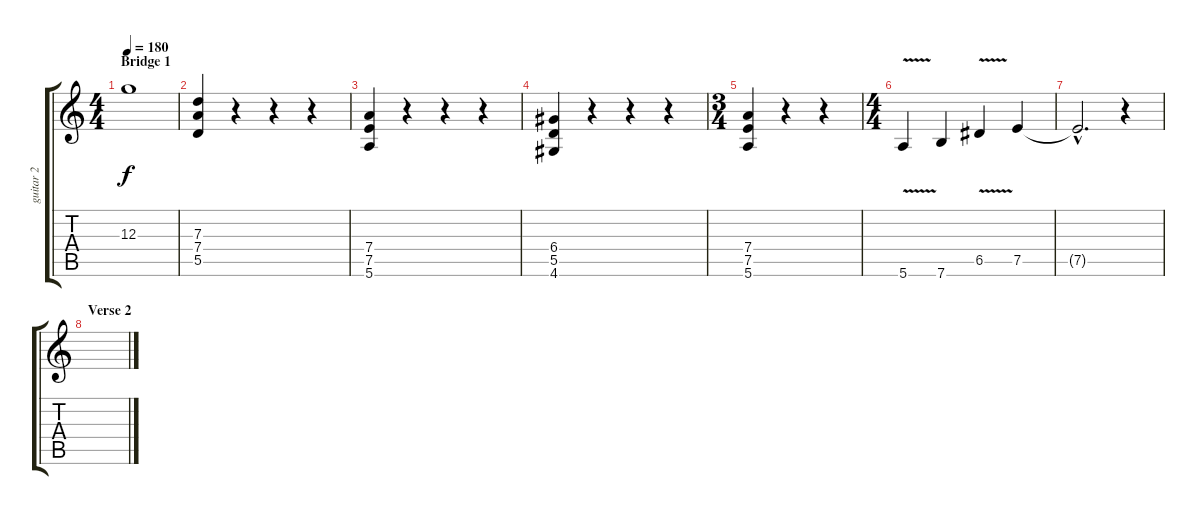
\track ("guitar 2" "guitar 2") {instrument distortionguitar}
\staff {score tabs}
\tuning (E4 B3 G3 D3 A2 E2) {hide}
\ts (4 4)
\section ("" "Bridge 1")
\tempo 180
\clef g2
\ks c
12.3.1{dy f} |
(7.3 7.4 5.5).4 r.4 r.4 r.4 |
(7.4 7.5 5.6).4 r.4 r.4 r.4 |
(6.4 5.5 4.6).4 r.4 r.4 r.4 |
\ts (3 4)
(7.4 7.5 5.6).4 r.4 r.4 |
\ts (4 4)
5.6{v}.4 7.6.4 6.5{v}.4 7.5.4 |
7.5{hac t}.2{d} r.4 |
\section ("" "Verse 2")
